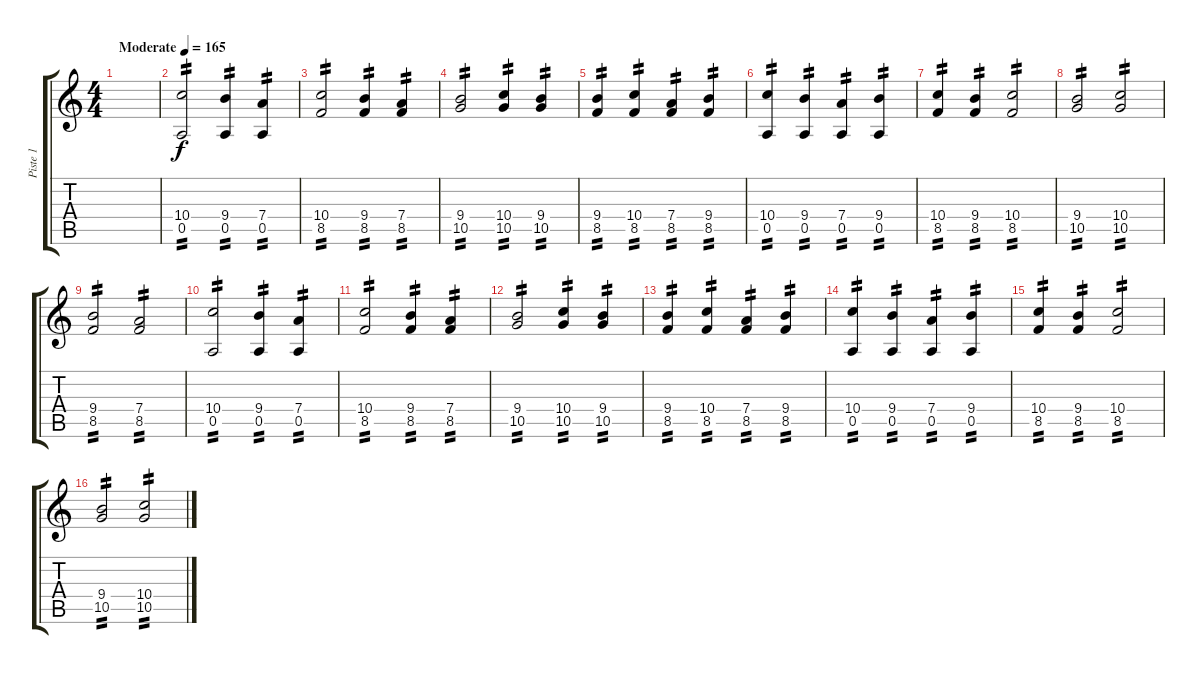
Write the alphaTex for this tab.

\track ("Piste 1" "Piste 1") {instrument overdrivenguitar}
\staff {score tabs}
\tuning (E4 B3 G3 D3 A2 E2) {hide}
\ts (4 4)
\tempo (165 "Moderate")
\clef g2
\ks c
|
(10.4 0.5).2{tp 2} (9.4 0.5).4{tp 2} (7.4 0.5).4{tp 2} |
(10.4 8.5).2{tp 2} (9.4 8.5).4{tp 2} (7.4 8.5).4{tp 2} |
(9.4 10.5).2{tp 2} (10.4 10.5).4{tp 2} (9.4 10.5).4{tp 2} |
(9.4 8.5).4{tp 2} (10.4 8.5).4{tp 2} (7.4 8.5).4{tp 2} (9.4 8.5).4{tp 2} |
(10.4 0.5).4{tp 2} (9.4 0.5).4{tp 2} (7.4 0.5).4{tp 2} (9.4 0.5).4{tp 2} |
(10.4 8.5).4{tp 2} (9.4 8.5).4{tp 2} (10.4 8.5).2{tp 2} |
(9.4 10.5).2{tp 2} (10.4 10.5).2{tp 2} |
(9.4 8.5).2{tp 2} (7.4 8.5).2{tp 2} |
(10.4 0.5).2{tp 2} (9.4 0.5).4{tp 2} (7.4 0.5).4{tp 2} |
(10.4 8.5).2{tp 2} (9.4 8.5).4{tp 2} (7.4 8.5).4{tp 2} |
(9.4 10.5).2{tp 2} (10.4 10.5).4{tp 2} (9.4 10.5).4{tp 2} |
(9.4 8.5).4{tp 2} (10.4 8.5).4{tp 2} (7.4 8.5).4{tp 2} (9.4 8.5).4{tp 2} |
(10.4 0.5).4{tp 2} (9.4 0.5).4{tp 2} (7.4 0.5).4{tp 2} (9.4 0.5).4{tp 2} |
(10.4 8.5).4{tp 2} (9.4 8.5).4{tp 2} (10.4 8.5).2{tp 2} |
(9.4 10.5).2{tp 2} (10.4 10.5).2{tp 2}
